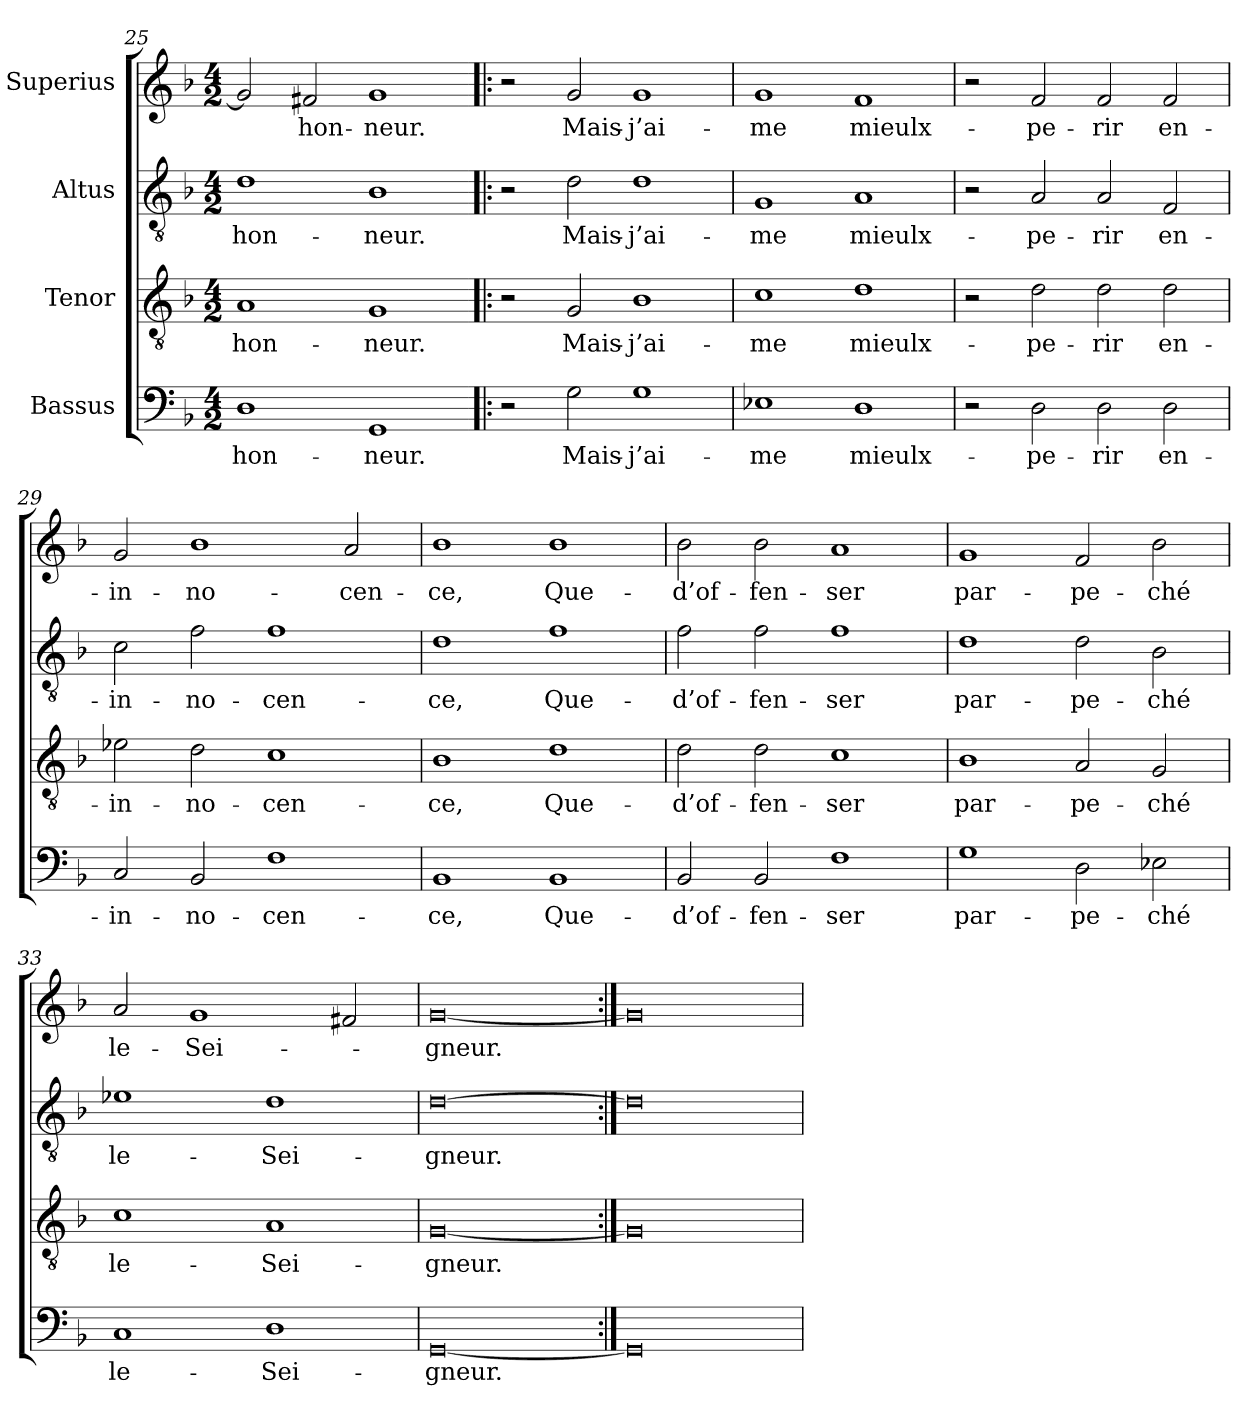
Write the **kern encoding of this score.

**kern	**text	**kern	**text	**kern	**text	**kern	**text
*part4	*part4	*part3	*part3	*part2	*part2	*part1	*part1
*staff4	*staff4	*staff3	*staff3	*staff2	*staff2	*staff1	*staff1
*I"Bassus	*	*I"Tenor	*	*I"Altus	*	*I"Superius	*
*clefF4	*	*clefGv2	*	*clefGv2	*	*clefG2	*
*k[b-]	*	*k[b-]	*	*k[b-]	*	*k[b-]	*
*M4/2	*	*M4/2	*	*M4/2	*	*M4/2	*
=25	=25	=25	=25	=25	=25	=25	=25
1D\	-hon-	1A/	-hon-	1d\	-hon-	2g/]	.
.	.	.	.	.	.	2f#X/	-hon-
1GG/	-neur.	1G/	-neur.	1B-\	-neur.	1g/	-neur.
=26!|:	=26!|:	=26!|:	=26!|:	=26!|:	=26!|:	=26!|:	=26!|:
2r	.	2r	.	2r	.	2r	.
2G\	Mais-	2G/	Mais-	2d\	Mais-	2g/	Mais-
1G\	j’ai-	1B-\	j’ai-	1d\	j’ai-	1g/	j’ai-
=27	=27	=27	=27	=27	=27	=27	=27
1E-X\	-me	1c\	-me	1G/	-me	1g/	-me
1D\	mieulx-	1d\	mieulx-	1A/	mieulx-	1f/	mieulx-
=28	=28	=28	=28	=28	=28	=28	=28
2r	.	2r	.	2r	.	2r	.
2D\	pe-	2d\	pe-	2A/	pe-	2f/	pe-
2D\	-rir	2d\	-rir	2A/	-rir	2f/	-rir
2D\	en-	2d\	en-	2F/	en-	2f/	en-
=29	=29	=29	=29	=29	=29	=29	=29
2C/	in-	2e-X\	in-	2c\	in-	2g/	in-
2BB-/	-no-	2d\	-no-	2f\	-no-	1b-\	-no-
1F\	-cen-	1c\	-cen-	1f\	-cen-	.	.
.	.	.	.	.	.	2a/	-cen-
=30	=30	=30	=30	=30	=30	=30	=30
1BB-/	-ce,	1B-\	-ce,	1d\	-ce,	1b-\	-ce,
1BB-/	Que-	1d\	Que-	1f\	Que-	1b-\	Que-
=31	=31	=31	=31	=31	=31	=31	=31
2BB-/	d’of-	2d\	d’of-	2f\	d’of-	2b-\	d’of-
2BB-/	-fen-	2d\	-fen-	2f\	-fen-	2b-\	-fen-
1F\	-ser	1c\	-ser	1f\	-ser	1a/	-ser
=32	=32	=32	=32	=32	=32	=32	=32
1G\	par-	1B-\	par-	1d\	par-	1g/	par-
2D\	pe-	2A/	pe-	2d\	pe-	2f/	pe-
2E-X\	-ché	2G/	-ché	2B-\	-ché	2b-\	-ché
=33	=33	=33	=33	=33	=33	=33	=33
1C/	le-	1c\	le-	1e-X\	le-	2a/	le-
.	.	.	.	.	.	1g/	Sei-
1D\	Sei-	1A/	Sei-	1d\	Sei-	.	.
.	.	.	.	.	.	2f#X/	.
=34	=34	=34	=34	=34	=34	=34	=34
[0GG/	-gneur.	[0G/	-gneur.	[0d\	-gneur.	[0g/	-gneur.
=35:|!	=35:|!	=35:|!	=35:|!	=35:|!	=35:|!	=35:|!	=35:|!
0GG/]	.	0G/]	.	0d\]	.	0g/]	.
=	=	=	=	=	=	=	=
*-	*-	*-	*-	*-	*-	*-	*-
